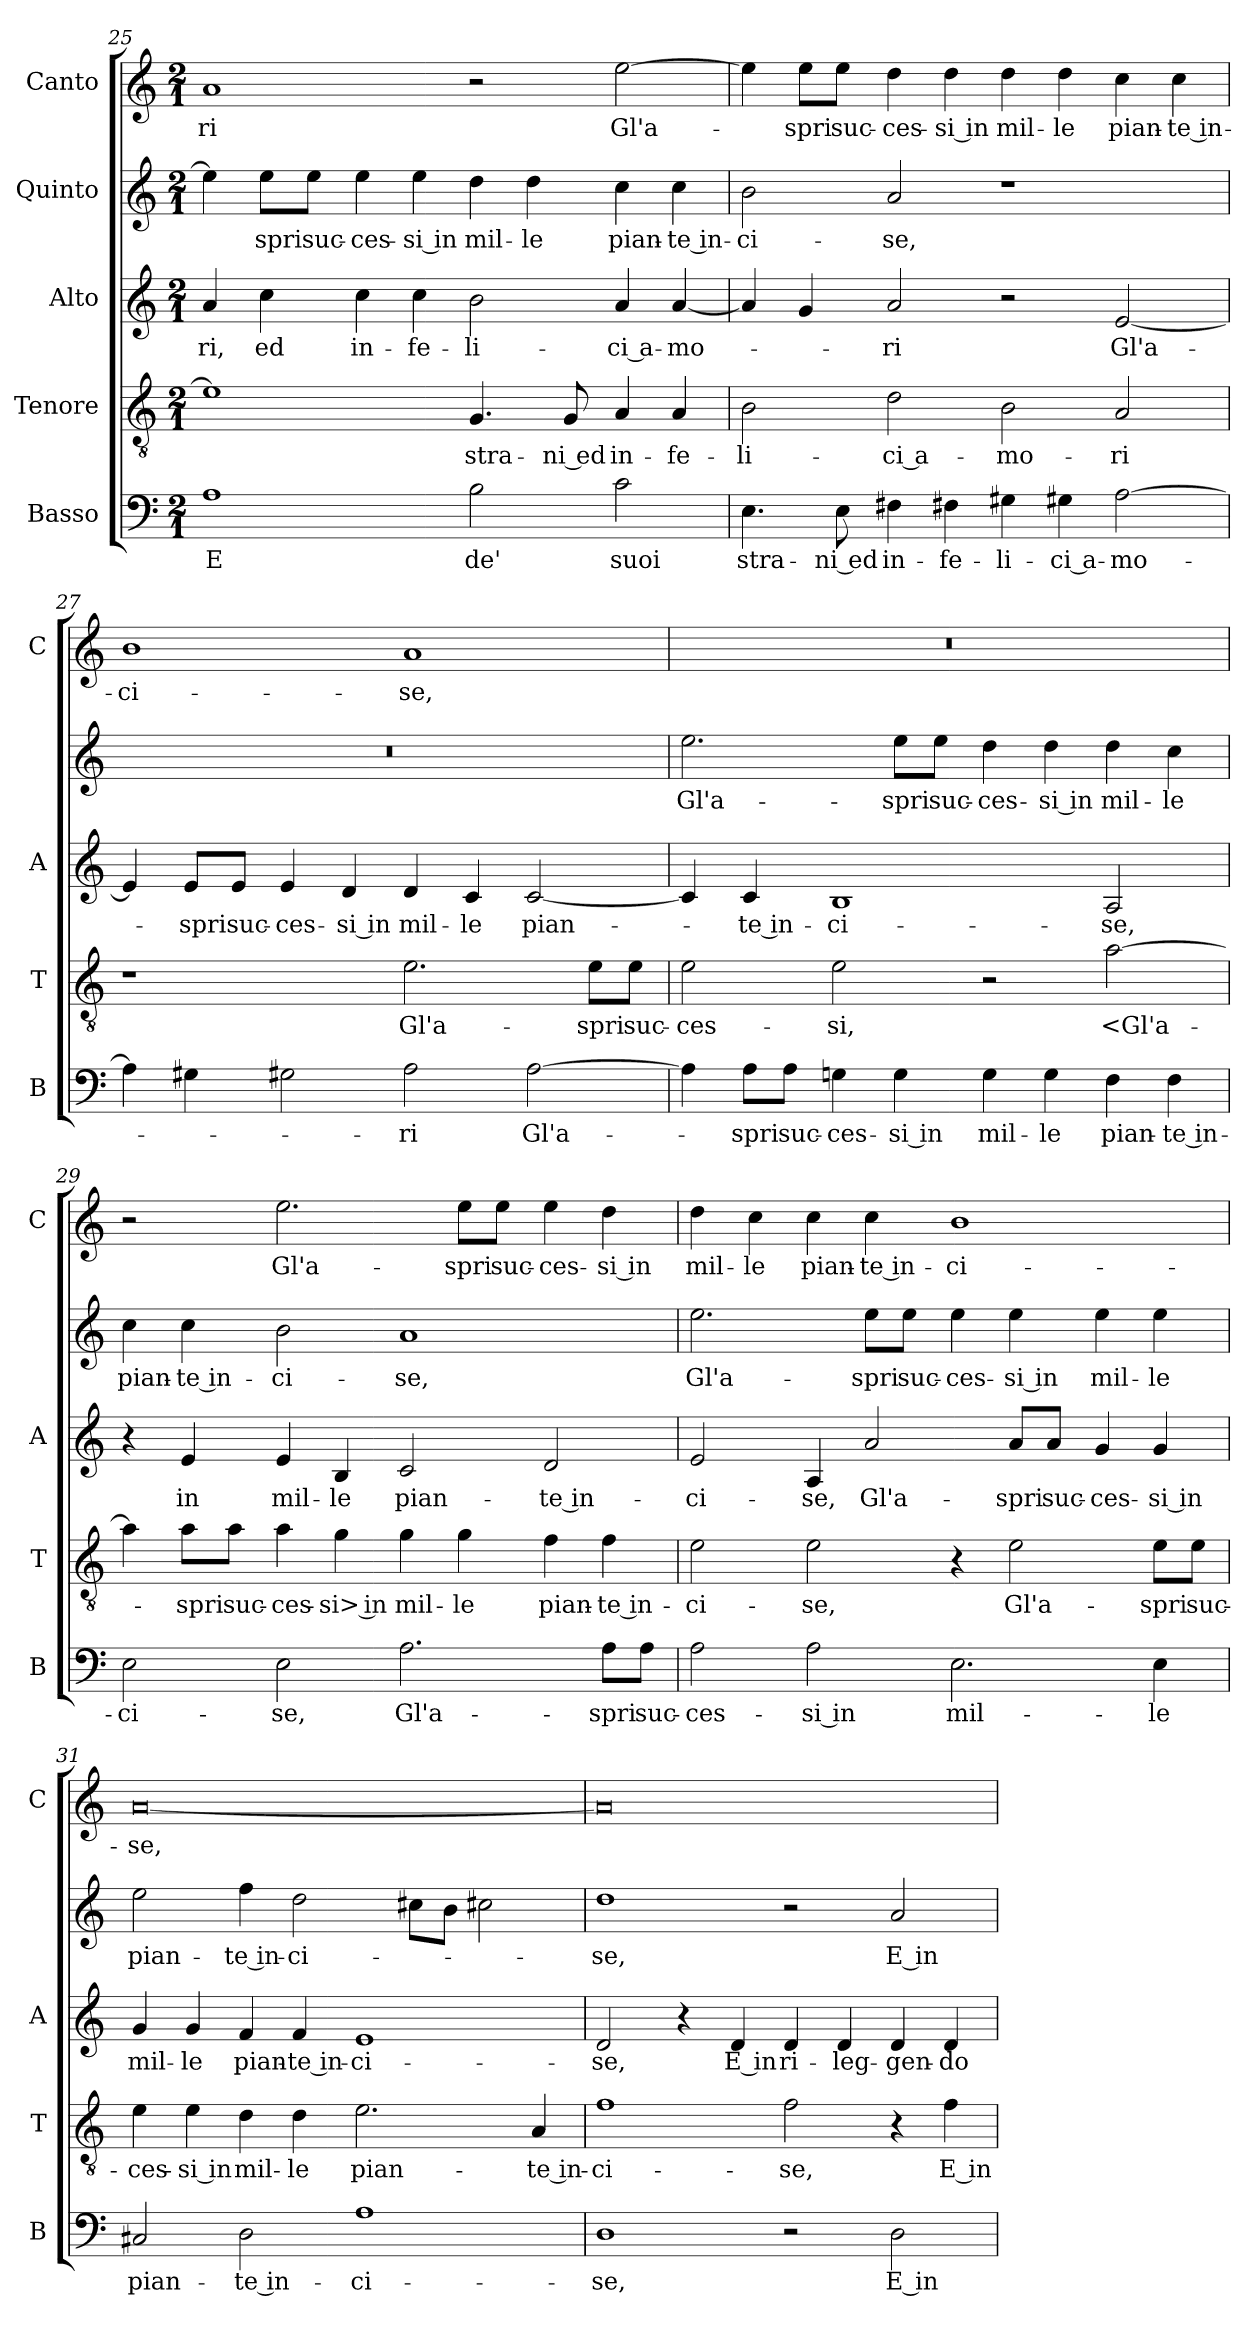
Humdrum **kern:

**kern	**text	**kern	**text	**kern	**text	**kern	**text	**kern	**text
*part5	*part5	*part4	*part4	*part3	*part3	*part2	*part2	*part1	*part1
*staff5	*staff5	*staff4	*staff4	*staff3	*staff3	*staff2	*staff2	*staff1	*staff1
*I"Basso	*	*I"Tenore	*	*I"Alto	*	*I"Quinto	*	*I"Canto	*
*I'B	*	*I'T	*	*I'A	*	*	*	*I'C	*
*clefF4	*	*clefGv2	*	*clefG2	*	*clefG2	*	*clefG2	*
*k[]	*	*k[]	*	*k[]	*	*k[]	*	*k[]	*
*C:	*	*C:	*	*C:	*	*C:	*	*C:	*
*M2/1	*	*M2/1	*	*M2/1	*	*M2/1	*	*M2/1	*
=25	=25	=25	=25	=25	=25	=25	=25	=25	=25
1A	E	1e]	.	4a	-ri,	4ee]	.	1a	-ri
.	.	.	.	4cc	ed	8eeL	-spri	.	.
.	.	.	.	.	.	8eeJ	suc-	.	.
.	.	.	.	4cc	in-	4ee	-ces-	.	.
.	.	.	.	4cc	-fe-	4ee	-si in	.	.
2B	de'	4.G	stra-	2b	-li-	4dd	mil-	2r	.
.	.	.	.	.	.	4dd	-le	.	.
.	.	8G	-ni ed	.	.	.	.	.	.
2c	suoi	4A	in-	4a	-ci a-	4cc	pian-	[2ee	Gl'a-
.	.	4A	-fe-	[4a	-mo-	4cc	-te in-	.	.
=26	=26	=26	=26	=26	=26	=26	=26	=26	=26
4.E	stra-	2B	-li-	4a]	.	2b	-ci-	4ee]	.
.	.	.	.	4g	.	.	.	8eeL	-spri
8E	-ni ed	.	.	.	.	.	.	8eeJ	suc-
4F#X	in-	2d	-ci a-	2a	-ri	2a	-se,	4dd	-ces-
4F#X	-fe-	.	.	.	.	.	.	4dd	-si in
4G#X	-li-	2B	-mo-	2r	.	1r	.	4dd	mil-
4G#X	-ci a-	.	.	.	.	.	.	4dd	-le
[2A	-mo-	2A	-ri	[2e	Gl'a-	.	.	4cc	pian-
.	.	.	.	.	.	.	.	4cc	-te in-
=27	=27	=27	=27	=27	=27	=27	=27	=27	=27
4A]	.	1r	.	4e]	.	0r	.	1b	-ci-
4G#X	.	.	.	8eL	-spri	.	.	.	.
.	.	.	.	8eJ	suc-	.	.	.	.
2G#X	.	.	.	4e	-ces-	.	.	.	.
.	.	.	.	4d	-si in	.	.	.	.
2A	-ri	2.e	Gl'a-	4d	mil-	.	.	1a	-se,
.	.	.	.	4c	-le	.	.	.	.
[2A	Gl'a-	.	.	[2c	pian-	.	.	.	.
.	.	8eL	-spri	.	.	.	.	.	.
.	.	8eJ	suc-	.	.	.	.	.	.
=28	=28	=28	=28	=28	=28	=28	=28	=28	=28
4A]	.	2e	-ces-	4c]	.	2.ee	Gl'a-	0r	.
8AL	-spri	.	.	4c	-te in-	.	.	.	.
8AJ	suc-	.	.	.	.	.	.	.	.
4Gn	-ces-	2e	-si,	1B	-ci-	.	.	.	.
4G	-si in	.	.	.	.	8eeL	-spri	.	.
.	.	.	.	.	.	8eeJ	suc-	.	.
4G	mil-	2r	.	.	.	4dd	-ces-	.	.
4G	-le	.	.	.	.	4dd	-si in	.	.
4F	pian-	[2a	<Gl'a-	2A	-se,	4dd	mil-	.	.
4F	-te in-	.	.	.	.	4cc	-le	.	.
=29	=29	=29	=29	=29	=29	=29	=29	=29	=29
2E	-ci-	4a]	.	4r	.	4cc	pian-	2r	.
.	.	8aL	-spri	4e	in	4cc	-te in-	.	.
.	.	8aJ	suc-	.	.	.	.	.	.
2E	-se,	4a	-ces-	4e	mil-	2b	-ci-	2.ee	Gl'a-
.	.	4g	-si> in	4B	-le	.	.	.	.
2.A	Gl'a-	4g	mil-	2c	pian-	1a	-se,	.	.
.	.	4g	-le	.	.	.	.	8eeL	-spri
.	.	.	.	.	.	.	.	8eeJ	suc-
.	.	4f	pian-	2d	-te in-	.	.	4ee	-ces-
8AL	-spri	4f	-te in-	.	.	.	.	4dd	-si in
8AJ	suc-	.	.	.	.	.	.	.	.
=30	=30	=30	=30	=30	=30	=30	=30	=30	=30
2A	-ces-	2e	-ci-	2e	-ci-	2.ee	Gl'a-	4dd	mil-
.	.	.	.	.	.	.	.	4cc	-le
2A	-si in	2e	-se,	4A	-se,	.	.	4cc	pian-
.	.	.	.	2a	Gl'a-	8eeL	-spri	4cc	-te in-
.	.	.	.	.	.	8eeJ	suc-	.	.
2.E	mil-	4r	.	.	.	4ee	-ces-	1b	-ci-
.	.	2e	Gl'a-	8aL	-spri	4ee	-si in	.	.
.	.	.	.	8aJ	suc-	.	.	.	.
.	.	.	.	4g	-ces-	4ee	mil-	.	.
4E	-le	8eL	-spri	4g	-si in	4ee	-le	.	.
.	.	8eJ	suc-	.	.	.	.	.	.
=31	=31	=31	=31	=31	=31	=31	=31	=31	=31
2C#X	pian-	4e	-ces-	4g	mil-	2ee	pian-	[0a	-se,
.	.	4e	-si in	4g	-le	.	.	.	.
2D	-te in-	4d	mil-	4f	pian-	4ff	-te in-	.	.
.	.	4d	-le	4f	-te in-	2dd	-ci-	.	.
1A	-ci-	2.e	pian-	1e	-ci-	.	.	.	.
.	.	.	.	.	.	8cc#XL	.	.	.
.	.	.	.	.	.	8bJ	.	.	.
.	.	.	.	.	.	2cc#X	.	.	.
.	.	4A	-te in-	.	.	.	.	.	.
=32	=32	=32	=32	=32	=32	=32	=32	=32	=32
1D	-se,	1f	-ci-	2d	-se,	1dd	-se,	0a]	.
.	.	.	.	4r	.	.	.	.	.
.	.	.	.	4d	E in	.	.	.	.
2r	.	2f	-se,	4d	ri-	2r	.	.	.
.	.	.	.	4d	-leg-	.	.	.	.
2D	E in	4r	.	4d	-gen-	2a	E in	.	.
.	.	4f	E in	4d	-do	.	.	.	.
=	=	=	=	=	=	=	=	=	=
*-	*-	*-	*-	*-	*-	*-	*-	*-	*-
